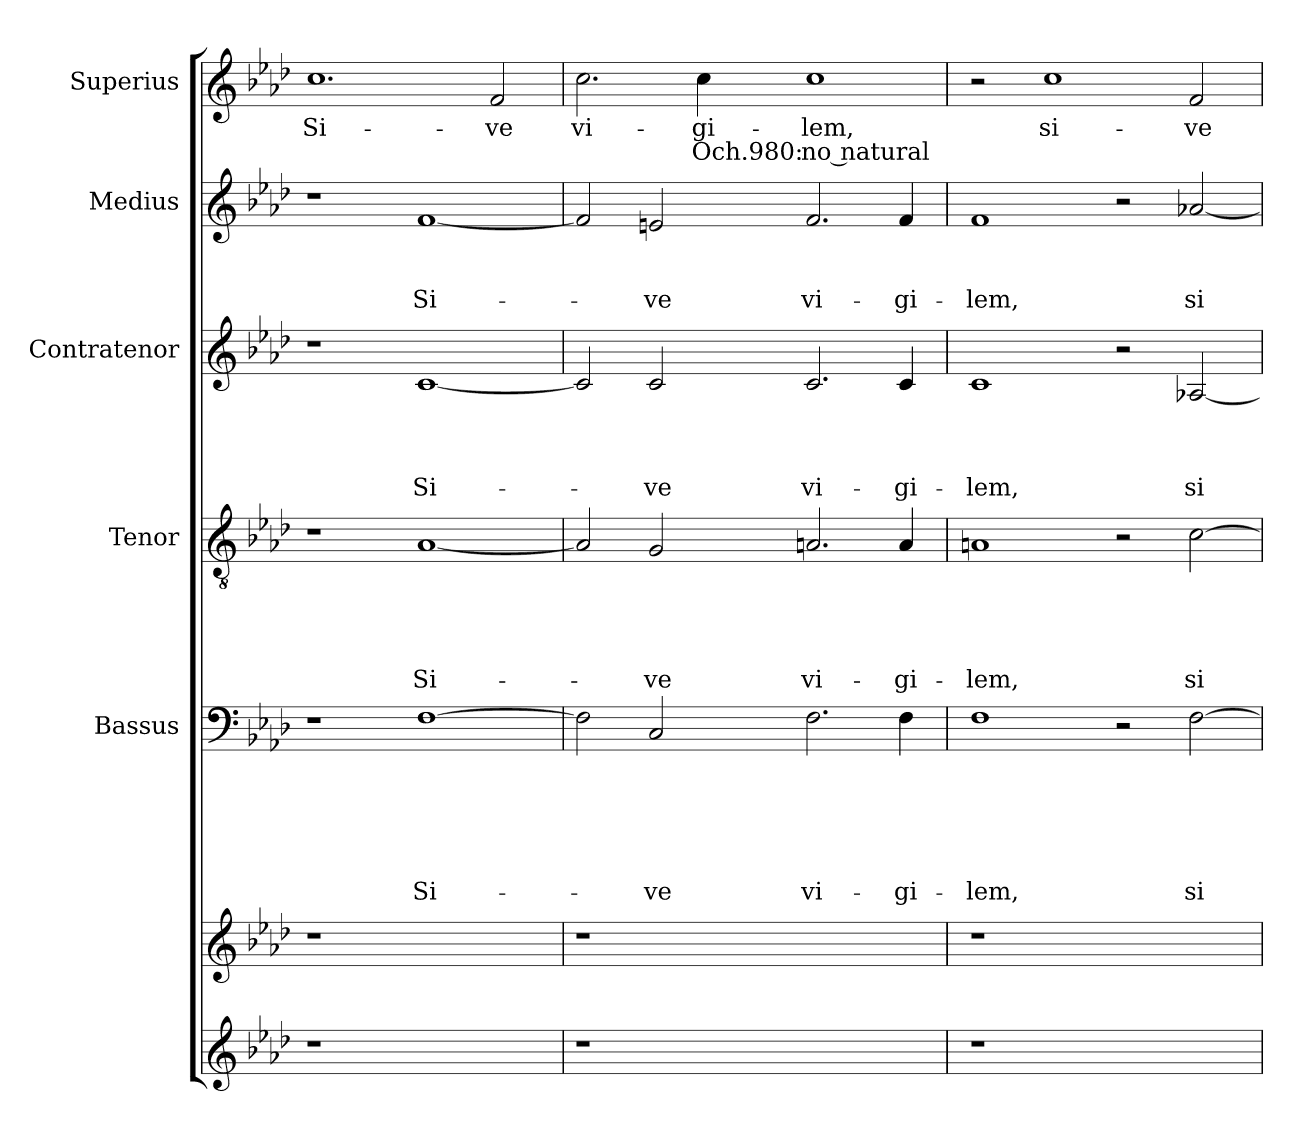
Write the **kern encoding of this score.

**kern	**kern	**kern	**text	**text	**text	**text	**text	**text	**kern	**text	**text	**text	**text	**text	**kern	**text	**text	**text	**text	**kern	**text	**text	**text	**kern	**text	**text
*part7	*part6	*part5	*part5	*part5	*part5	*part5	*part5	*part5	*part4	*part4	*part4	*part4	*part4	*part4	*part3	*part3	*part3	*part3	*part3	*part2	*part2	*part2	*part2	*part1	*part1	*part1
*staff7	*staff6	*staff5	*staff5	*staff5	*staff5	*staff5	*staff5	*staff5	*staff4	*staff4	*staff4	*staff4	*staff4	*staff4	*staff3	*staff3	*staff3	*staff3	*staff3	*staff2	*staff2	*staff2	*staff2	*staff1	*staff1	*staff1
*	*	*I"Bassus	*	*	*	*	*	*	*I"Tenor	*	*	*	*	*	*I"Contratenor	*	*	*	*	*I"Medius	*	*	*	*I"Superius	*	*
*clefG2	*clefG2	*clefF4	*	*	*	*	*	*	*clefGv2	*	*	*	*	*	*clefG2	*	*	*	*	*clefG2	*	*	*	*clefG2	*	*
*k[b-e-a-d-]	*k[b-e-a-d-]	*k[b-e-a-d-]	*	*	*	*	*	*	*k[b-e-a-d-]	*	*	*	*	*	*k[b-e-a-d-]	*	*	*	*	*k[b-e-a-d-]	*	*	*	*k[b-e-a-d-]	*	*
*A-:	*A-:	*A-:	*	*	*	*	*	*	*A-:	*	*	*	*	*	*A-:	*	*	*	*	*A-:	*	*	*	*A-:	*	*
=1	=1	=1	=1	=1	=1	=1	=1	=1	=1	=1	=1	=1	=1	=1	=1	=1	=1	=1	=1	=1	=1	=1	=1	=1	=1	=1
!	!	!	!	!	!	!	!	!	!	!	!	!	!	!	!	!	!	!	!	!	!	!	!	!	!LO:LY:b	!
1r	1r	1r	.	.	.	.	.	.	1r	.	.	.	.	.	1r	.	.	.	.	1r	.	.	.	1.cc	Si-	.
!	!	!	!	!	!	!	!	!LO:LY:b	!	!	!	!	!	!LO:LY:b	!	!	!	!	!LO:LY:b	!	!	!	!LO:LY:b	!	!	!
1ryy	1ryy	[>1F	.	.	.	.	.	Si-	[<1A-	.	.	.	.	Si-	[<1c	.	.	.	Si-	[<1f	.	.	Si-	.	.	.
!	!	!	!	!	!	!	!	!	!	!	!	!	!	!	!	!	!	!	!	!	!	!	!	!	!LO:LY:b	!
.	.	.	.	.	.	.	.	.	.	.	.	.	.	.	.	.	.	.	.	.	.	.	.	2f/	-ve	.
=2	=2	=2	=2	=2	=2	=2	=2	=2	=2	=2	=2	=2	=2	=2	=2	=2	=2	=2	=2	=2	=2	=2	=2	=2	=2	=2
!	!	!	!	!	!	!	!	!	!	!	!	!	!	!	!	!	!	!	!	!	!	!	!	!	!LO:LY:b	!
1r	1r	2F\]	.	.	.	.	.	.	2A-/]	.	.	.	.	.	2c/]	.	.	.	.	2f/]	.	.	.	2.cc\	vi-	.
!	!	!	!	!	!	!	!	!LO:LY:b	!	!	!	!	!	!LO:LY:b	!	!	!	!	!LO:LY:b	!	!	!	!LO:LY:b	!	!	!
.	.	2C/	.	.	.	.	.	-ve	2G/	.	.	.	.	-ve	2c/	.	.	.	-ve	2en/	.	.	-ve	.	.	.
!	!	!	!	!	!	!	!	!	!	!	!	!	!	!	!	!	!	!	!	!	!	!	!	!	!LO:LY:b	!LO:LY:b
.	.	.	.	.	.	.	.	.	.	.	.	.	.	.	.	.	.	.	.	.	.	.	.	4cc\	-gi-	Och.980:
!	!	!	!	!	!	!	!	!LO:LY:b	!	!	!	!	!	!LO:LY:b	!	!	!	!	!LO:LY:b	!	!	!	!LO:LY:b	!	!LO:LY:b	!LO:LY:b
1ryy	1ryy	2.F\	.	.	.	.	.	vi-	2.An/	.	.	.	.	vi-	2.c/	.	.	.	vi-	2.f/	.	.	vi-	1cc	-lem,	no natural
!	!	!	!	!	!	!	!	!LO:LY:b	!	!	!	!	!	!LO:LY:b	!	!	!	!	!LO:LY:b	!	!	!	!LO:LY:b	!	!	!
.	.	4F\	.	.	.	.	.	-gi-	4A/	.	.	.	.	-gi-	4c/	.	.	.	-gi-	4f/	.	.	-gi-	.	.	.
=3	=3	=3	=3	=3	=3	=3	=3	=3	=3	=3	=3	=3	=3	=3	=3	=3	=3	=3	=3	=3	=3	=3	=3	=3	=3	=3
!	!	!	!	!	!	!	!	!LO:LY:b	!	!	!	!	!	!LO:LY:b	!	!	!	!	!LO:LY:b	!	!	!	!LO:LY:b	!	!	!
1r	1r	1F	.	.	.	.	.	-lem,	1An	.	.	.	.	-lem,	1c	.	.	.	-lem,	1f	.	.	-lem,	2r	.	.
!	!	!	!	!	!	!	!	!	!	!	!	!	!	!	!	!	!	!	!	!	!	!	!	!	!LO:LY:b	!
.	.	.	.	.	.	.	.	.	.	.	.	.	.	.	.	.	.	.	.	.	.	.	.	1cc	si-	.
1ryy	1ryy	2r	.	.	.	.	.	.	2r	.	.	.	.	.	2r	.	.	.	.	2r	.	.	.	.	.	.
!	!	!	!	!	!	!	!	!LO:LY:b	!	!	!	!	!	!LO:LY:b	!	!	!	!	!LO:LY:b	!	!	!	!LO:LY:b	!	!LO:LY:b	!
.	.	[>2F\	.	.	.	.	.	si-	[>2c\	.	.	.	.	si-	[<2A-X/	.	.	.	si-	[<2a-X/	.	.	si-	2f/	-ve	.
=	=	=	=	=	=	=	=	=	=	=	=	=	=	=	=	=	=	=	=	=	=	=	=	=	=	=
*-	*-	*-	*-	*-	*-	*-	*-	*-	*-	*-	*-	*-	*-	*-	*-	*-	*-	*-	*-	*-	*-	*-	*-	*-	*-	*-
